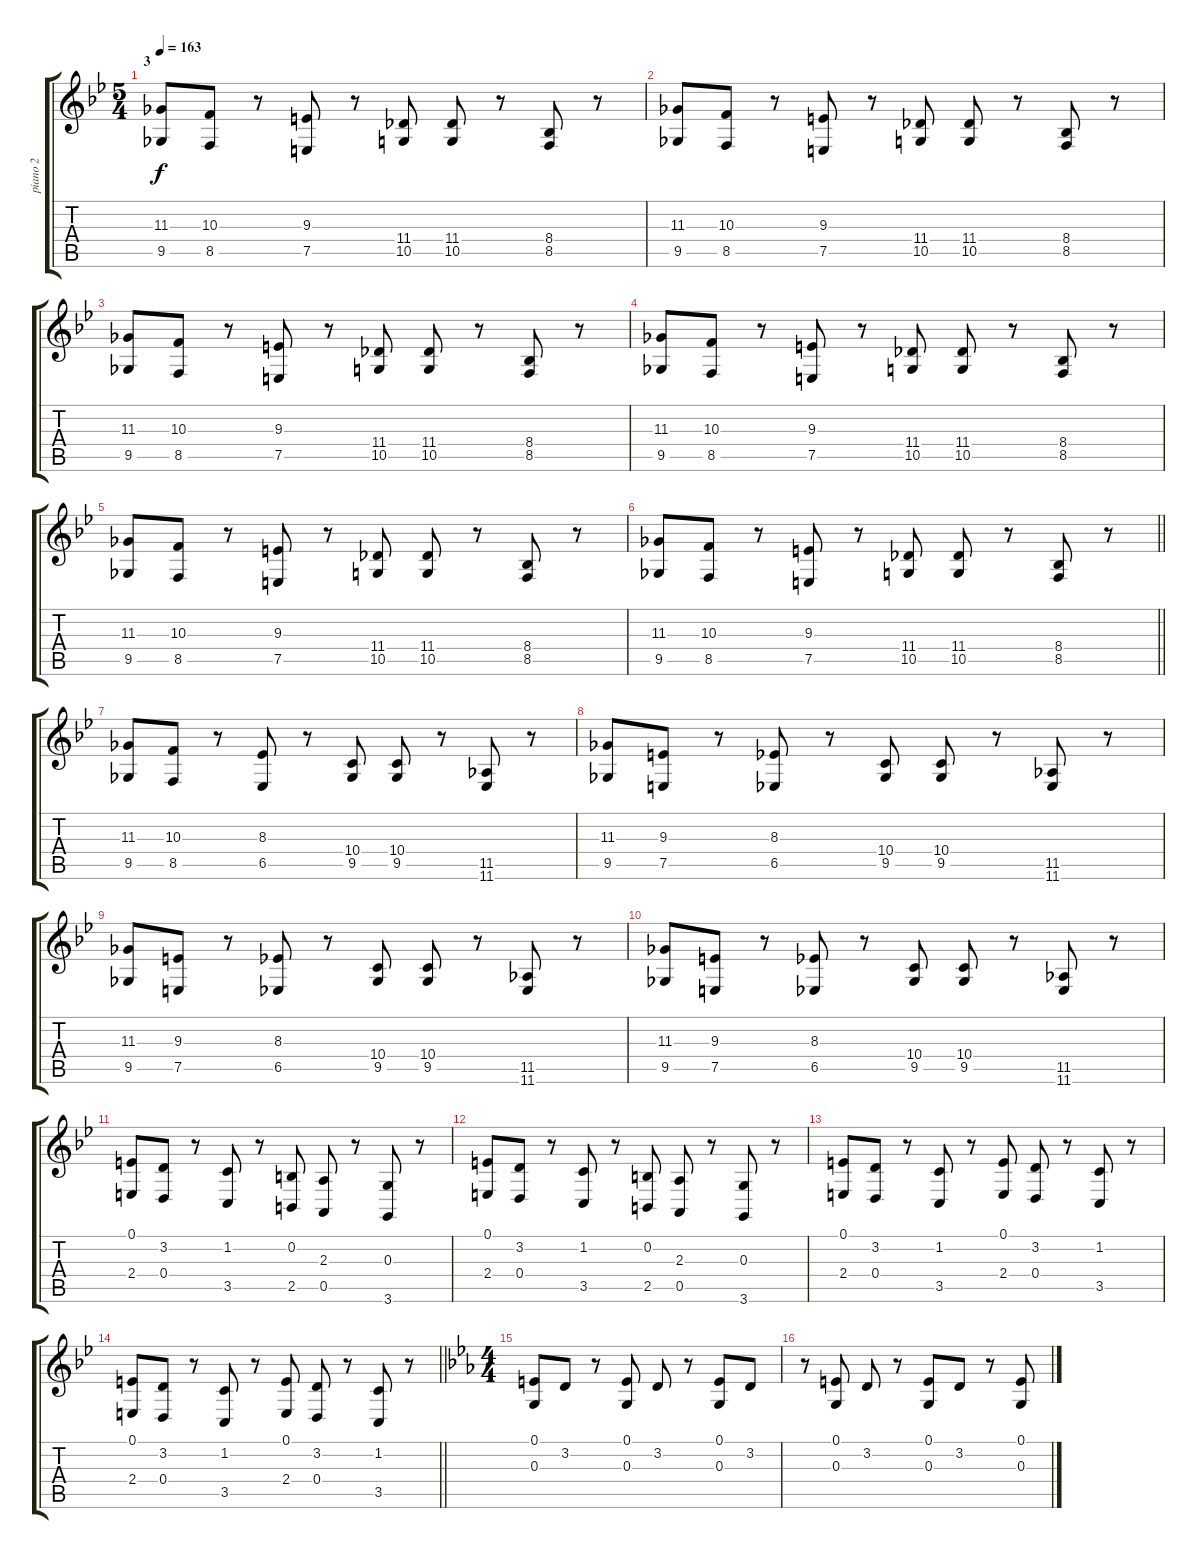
\track ("piano 2" "piano 2") {instrument acousticgrandpiano}
\staff {score tabs}
\tuning (E4 B3 G3 D3 A2 E2) {hide}
\ts (5 4)
\section ("" "3")
\tempo 163
\clef g2
\ks gminor
(11.3 9.5).8{dy f} (10.3 8.5).8 r.8 (9.3 7.5).8 r.8 (11.4 10.5).8 (11.4 10.5).8 r.8 (8.4 8.5).8 r.8 |
(11.3 9.5).8 (10.3 8.5).8 r.8 (9.3 7.5).8 r.8 (11.4 10.5).8 (11.4 10.5).8 r.8 (8.4 8.5).8 r.8 |
(11.3 9.5).8 (10.3 8.5).8 r.8 (9.3 7.5).8 r.8 (11.4 10.5).8 (11.4 10.5).8 r.8 (8.4 8.5).8 r.8 |
(11.3 9.5).8 (10.3 8.5).8 r.8 (9.3 7.5).8 r.8 (11.4 10.5).8 (11.4 10.5).8 r.8 (8.4 8.5).8 r.8 |
(11.3 9.5).8 (10.3 8.5).8 r.8 (9.3 7.5).8 r.8 (11.4 10.5).8 (11.4 10.5).8 r.8 (8.4 8.5).8 r.8 |
\barLineRight lightlight
(11.3 9.5).8 (10.3 8.5).8 r.8 (9.3 7.5).8 r.8 (11.4 10.5).8 (11.4 10.5).8 r.8 (8.4 8.5).8 r.8 |
(11.3 9.5).8 (10.3 8.5).8 r.8 (8.3 6.5).8 r.8 (10.4 9.5).8 (10.4 9.5).8 r.8 (11.5 11.6).8 r.8 |
(11.3 9.5).8 (9.3 7.5).8 r.8 (8.3 6.5).8 r.8 (10.4 9.5).8 (10.4 9.5).8 r.8 (11.5 11.6).8 r.8 |
(11.3 9.5).8 (9.3 7.5).8 r.8 (8.3 6.5).8 r.8 (10.4 9.5).8 (10.4 9.5).8 r.8 (11.5 11.6).8 r.8 |
(11.3 9.5).8 (9.3 7.5).8 r.8 (8.3 6.5).8 r.8 (10.4 9.5).8 (10.4 9.5).8 r.8 (11.5 11.6).8 r.8 |
(0.1 2.4).8 (3.2 0.4).8 r.8 (1.2 3.5).8 r.8 (0.2 2.5).8 (2.3 0.5).8 r.8 (0.3 3.6).8 r.8 |
(0.1 2.4).8 (3.2 0.4).8 r.8 (1.2 3.5).8 r.8 (0.2 2.5).8 (2.3 0.5).8 r.8 (0.3 3.6).8 r.8 |
(0.1 2.4).8 (3.2 0.4).8 r.8 (1.2 3.5).8 r.8 (0.1 2.4).8 (3.2 0.4).8 r.8 (1.2 3.5).8 r.8 |
\barLineRight lightlight
(0.1 2.4).8 (3.2 0.4).8 r.8 (1.2 3.5).8 r.8 (0.1 2.4).8 (3.2 0.4).8 r.8 (1.2 3.5).8 r.8 |
\ts (4 4)
\ks cminor
(0.1 0.3).8 3.2.8 r.8 (0.1 0.3).8 3.2.8 r.8 (0.1 0.3).8 3.2.8 |
r.8 (0.1 0.3).8 3.2.8 r.8 (0.1 0.3).8 3.2.8 r.8 (0.1 0.3).8
